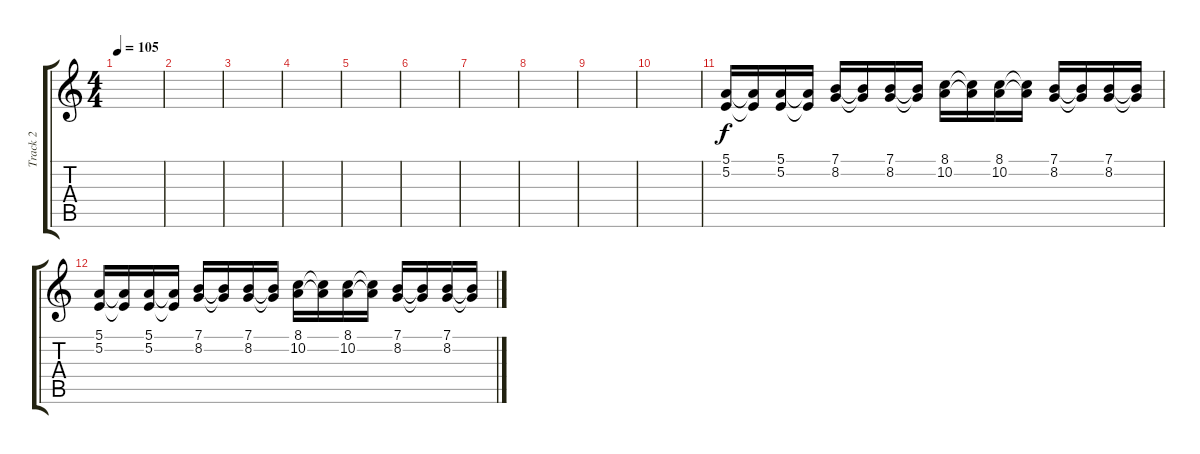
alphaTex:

\track ("Track 2" "Track 2") {instrument stringensemble1}
\staff {score tabs}
\tuning (E4 B3 G3 D3 A2 E2) {hide}
\ts (4 4)
\tempo 105
\clef g2
\ks c
|
|
|
|
|
|
|
|
|
|
(5.1 5.2).16{volume 16} (5.1{t} 5.2{t}).16 (5.1 5.2).16 (5.1{t} 5.2{t}).16 (7.1 8.2).16 (7.1{t} 8.2{t}).16 (7.1 8.2).16 (7.1{t} 8.2{t}).16 (8.1 10.2).16 (8.1{t} 10.2{t}).16 (8.1 10.2).16 (8.1{t} 10.2{t}).16 (7.1 8.2).16 (7.1{t} 8.2{t}).16 (7.1 8.2).16 (7.1{t} 8.2{t}).16 |
(5.1 5.2).16 (5.1{t} 5.2{t}).16 (5.1 5.2).16 (5.1{t} 5.2{t}).16 (7.1 8.2).16 (7.1{t} 8.2{t}).16 (7.1 8.2).16 (7.1{t} 8.2{t}).16 (8.1 10.2).16 (8.1{t} 10.2{t}).16 (8.1 10.2).16 (8.1{t} 10.2{t}).16 (7.1 8.2).16 (7.1{t} 8.2{t}).16 (7.1 8.2).16 (7.1{t} 8.2{t}).16
